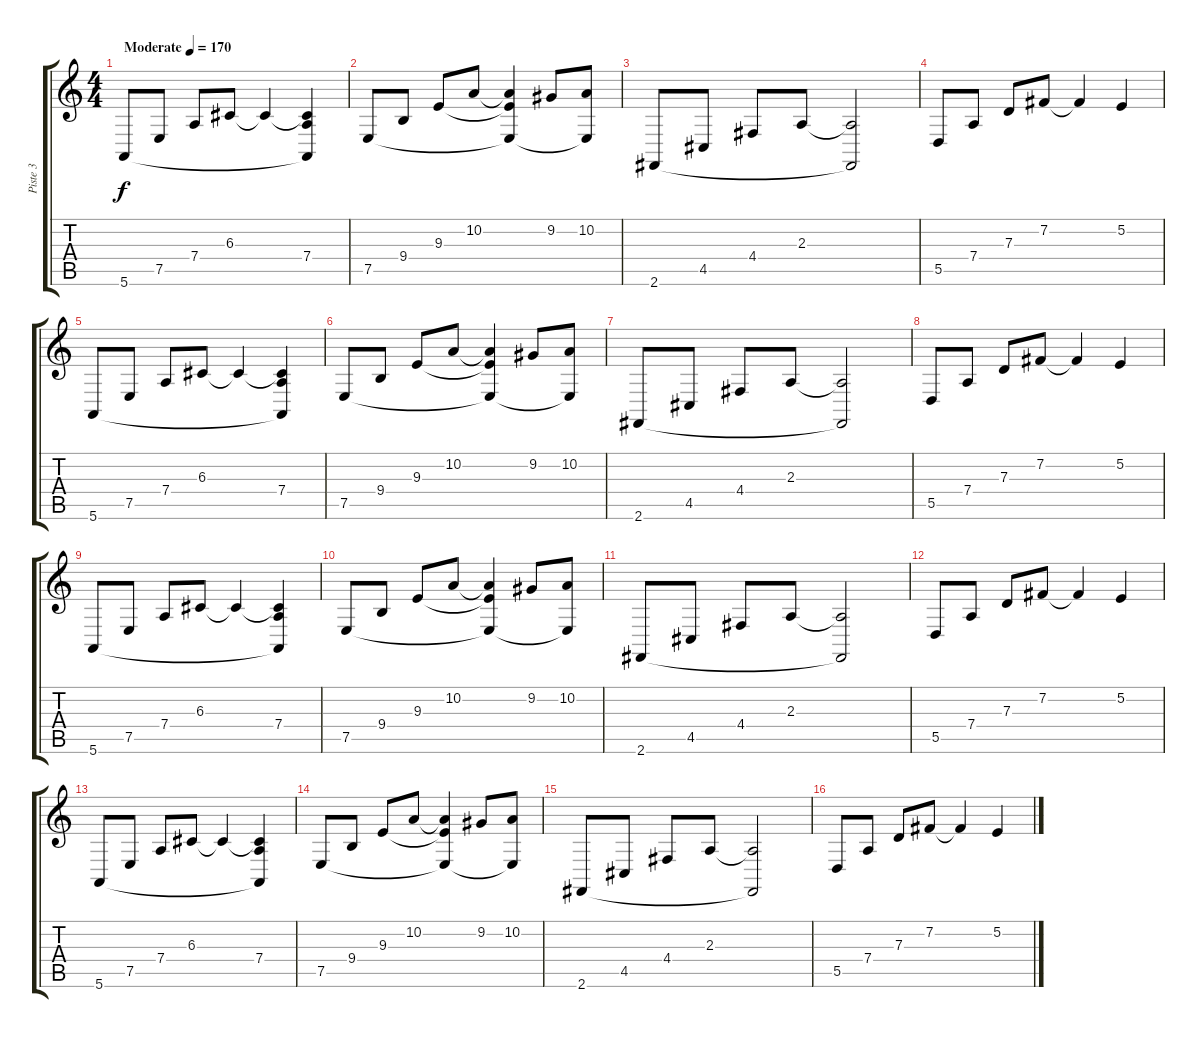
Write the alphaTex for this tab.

\track ("Piste 3" "Piste 3") {instrument acousticgrandpiano}
\staff {score tabs}
\tuning (E4 B3 G3 D3 A2 E2) {hide}
\ts (4 4)
\tempo (170 "Moderate")
\clef g2
\ks c
5.6.8{dy f instrument acousticgrandpiano} 7.5.8 7.4.8 6.3.8 6.3{t}.4 (6.3{t} 7.4 5.6{t}).4 |
7.5.8 9.4.8 9.3.8 10.2.8 (10.2{t} 9.3{t} 7.5{t}).4 9.2.8 (10.2 7.5{t}).8 |
2.6.8 4.5.8 4.4.8 2.3.8 (2.3{t} 2.6{t}).2 |
5.5.8 7.4.8 7.3.8 7.2.8 7.2{t}.4 5.2.4 |
5.6.8 7.5.8 7.4.8 6.3.8 6.3{t}.4 (6.3{t} 7.4 5.6{t}).4 |
7.5.8 9.4.8 9.3.8 10.2.8 (10.2{t} 9.3{t} 7.5{t}).4 9.2.8 (10.2 7.5{t}).8 |
2.6.8 4.5.8 4.4.8 2.3.8 (2.3{t} 2.6{t}).2 |
5.5.8 7.4.8 7.3.8 7.2.8 7.2{t}.4 5.2.4 |
5.6.8 7.5.8 7.4.8 6.3.8 6.3{t}.4 (6.3{t} 7.4 5.6{t}).4 |
7.5.8 9.4.8 9.3.8 10.2.8 (10.2{t} 9.3{t} 7.5{t}).4 9.2.8 (10.2 7.5{t}).8 |
2.6.8 4.5.8 4.4.8 2.3.8 (2.3{t} 2.6{t}).2 |
5.5.8 7.4.8 7.3.8 7.2.8 7.2{t}.4 5.2.4 |
5.6.8 7.5.8 7.4.8 6.3.8 6.3{t}.4 (6.3{t} 7.4 5.6{t}).4 |
7.5.8 9.4.8 9.3.8 10.2.8 (10.2{t} 9.3{t} 7.5{t}).4 9.2.8 (10.2 7.5{t}).8 |
2.6.8 4.5.8 4.4.8 2.3.8 (2.3{t} 2.6{t}).2 |
5.5.8 7.4.8 7.3.8 7.2.8 7.2{t}.4 5.2.4
